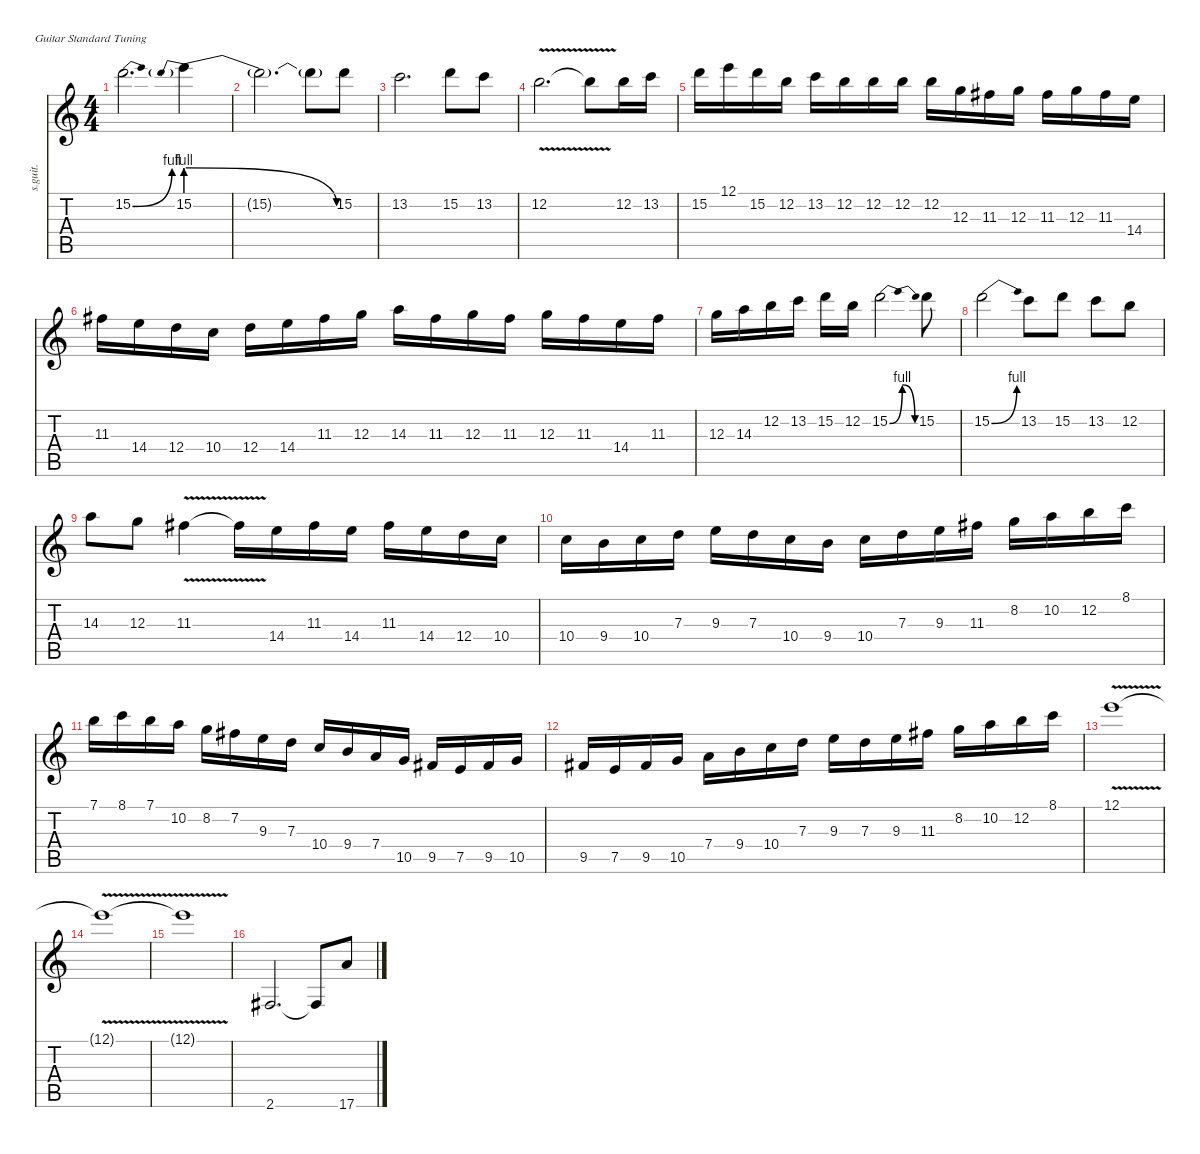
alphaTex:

\defaultSystemsLayout 4
\hideDynamics
\bracketExtendMode nobrackets
\track ("" "s.guit.") {instrument distortionguitar}
\staff {score tabs}
\tuning (E4 B3 G3 D3 A2 E2)
\ts (4 4)
\tempo (153 hide)
\clef g2
\ks c
15.2{be (bend 0 0 60 4)}.2{d dy f} 15.2{be (prebendrelease 0 4 60 0)}.4 |
15.2{t}.2{d} 15.2{t}.8 15.2.8 |
13.2.2{d} 15.2.8 13.2.8 |
12.2{v}.2{d} 12.2{t}.8 12.2.16 13.2.16 |
15.2.16 12.1.16 15.2.16 12.2.16 13.2.16 12.2.16 12.2.16 12.2.16 12.2.16 12.3.16 11.3{acc #}.16 12.3.16 11.3{acc #}.16 12.3.16 11.3{acc #}.16 14.4.16 |
11.3{acc #}.16 14.4.16 12.4.16 10.4.16 12.4.16 14.4.16 11.3{acc #}.16 12.3.16 14.3.16 11.3{acc #}.16 12.3.16 11.3{acc #}.16 12.3.16 11.3{acc #}.16 14.4.16 11.3{acc #}.16 |
12.3.16 14.3.16 12.2.16 13.2.16 15.2.16 12.2.16 15.2{be (bendrelease 0 0 30 4 30 4 60 0)}.2 15.2.8 |
15.2{be (bend 0 0 60 4)}.2 13.2.8 15.2.8 13.2.8 12.2.8 |
14.3.8 12.3.8 11.3{v acc #}.4 11.3{t acc #}.16 14.4.16 11.3{acc #}.16 14.4.16 11.3{acc #}.16 14.4.16 12.4.16 10.4.16 |
10.4.16 9.4.16 10.4.16 7.3.16 9.3.16 7.3.16 10.4.16 9.4.16 10.4.16 7.3.16 9.3.16 11.3{acc #}.16 8.2.16 10.2.16 12.2.16 8.1.16 |
7.1.16 8.1.16 7.1.16 10.2.16 8.2.16 7.2{acc #}.16 9.3.16 7.3.16 10.4.16 9.4.16 7.4.16 10.5.16 9.5{acc #}.16 7.5.16 9.5{acc #}.16 10.5.16 |
9.5{acc #}.16 7.5.16 9.5{acc #}.16 10.5.16 7.4.16 9.4.16 10.4.16 7.3.16 9.3.16 7.3.16 9.3.16 11.3{acc #}.16 8.2.16 10.2.16 12.2.16 8.1.16 |
12.1{v}.1 |
12.1{v t}.1 |
12.1{v t}.1 |
2.6{acc #}.2{d} 2.6{t acc #}.8 17.6.8
